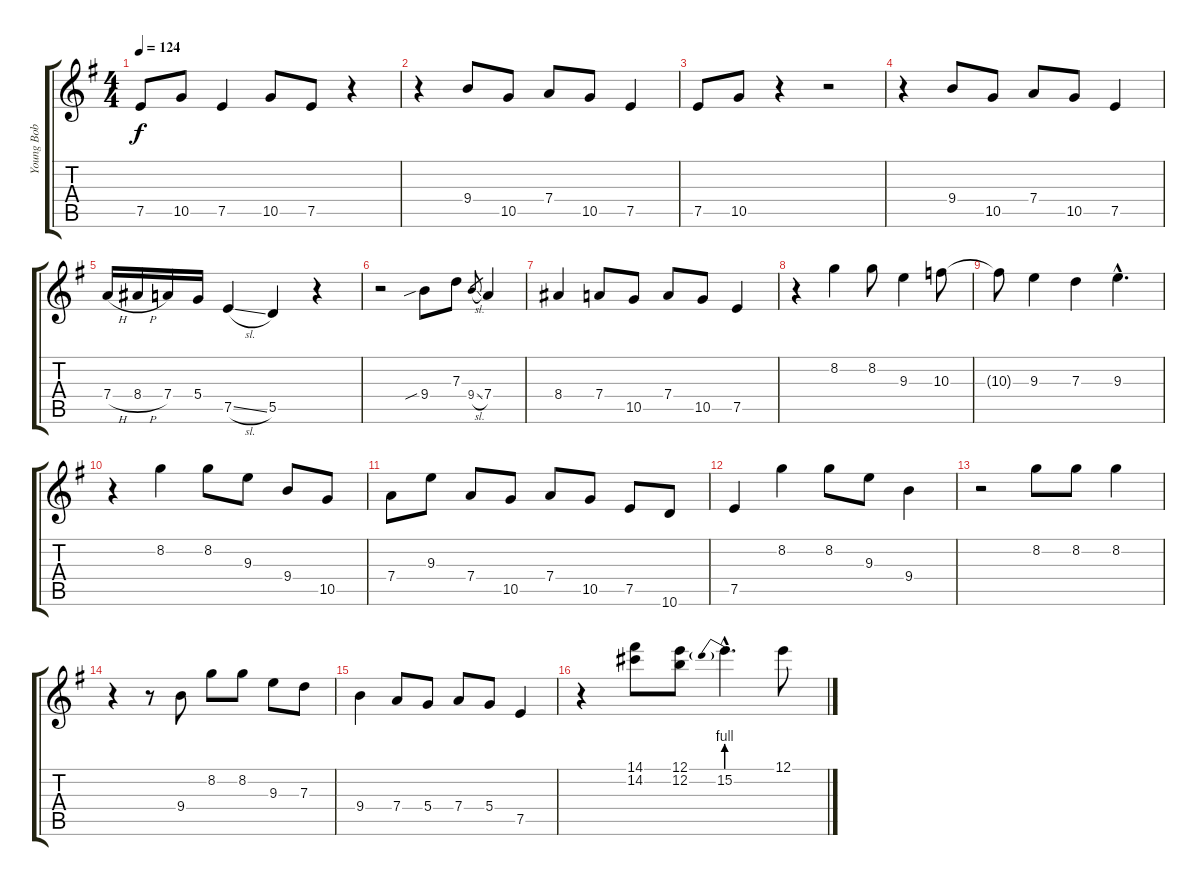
\track ("Young Bob" "Young Bob") {instrument overdrivenguitar}
\staff {score tabs}
\tuning (E4 B3 G3 D3 A2 E2) {hide}
\ts (4 4)
\tempo 124
\clef g2
\ks g
7.5.8{dy f} 10.5.8 7.5.4 10.5.8 7.5.8 r.4 |
r.4 9.4.8 10.5.8 7.4.8 10.5.8 7.5.4 |
7.5.8 10.5.8 r.4 r.2 |
r.4 9.4.8 10.5.8 7.4.8 10.5.8 7.5.4 |
7.4{h}.16 8.4{h}.16 7.4.16 5.4.16 7.5{sl}.4 5.5.4 r.4 |
r.2 9.4{sib}.8 7.3.8 9.4{sl}.8{gr} 7.4.4 |
8.4.4 7.4.8 10.5.8 7.4.8 10.5.8 7.5.4 |
r.4 8.2.4 8.2.8 9.3.4 10.3.8 |
10.3{t}.8 9.3.4 7.3.4 9.3{hac}.4{d} |
r.4 8.2.4 8.2.8 9.3.8 9.4.8 10.5.8 |
7.4.8 9.3.8 7.4.8 10.5.8 7.4.8 10.5.8 7.5.8 10.6.8 |
7.5.4 8.2.4 8.2.8 9.3.8 9.4.4 |
r.2 8.2.8 8.2.8 8.2.4 |
r.4 r.8 9.4.8 8.2.8 8.2.8 9.3.8 7.3.8 |
9.4.4 7.4.8 5.4.8 7.4.8 5.4.8 7.5.4 |
r.4 (14.1 14.2).8 (12.1 12.2).8 15.2{be (prebend 0 4 60 4) hac}.4{d} 12.1.8
